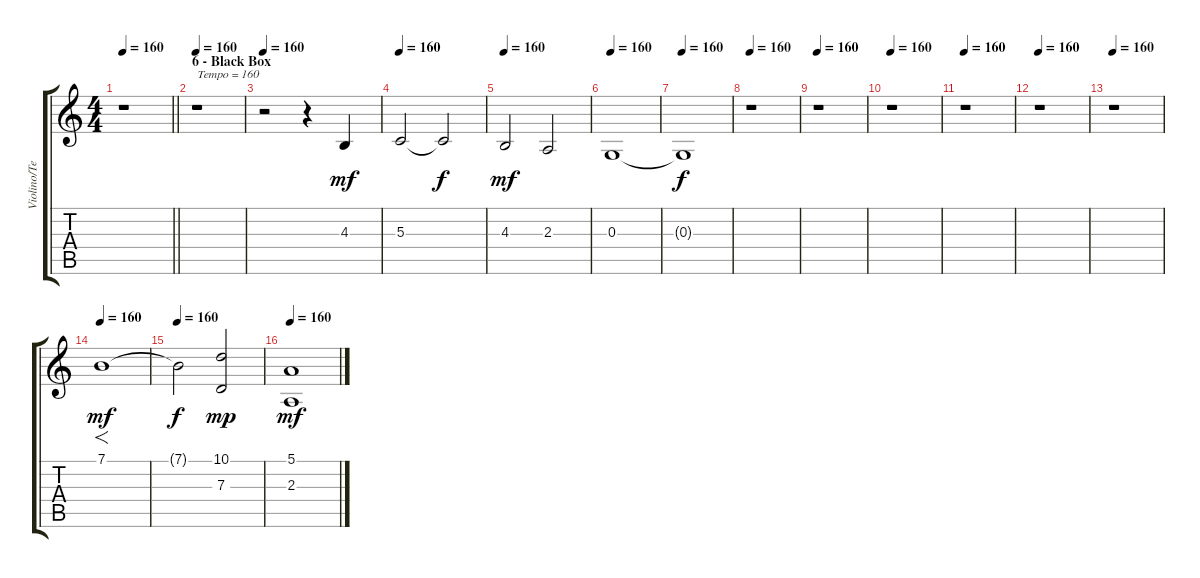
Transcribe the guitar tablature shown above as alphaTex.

\track ("Violino/Tempo" "Violino/Te") {instrument viola}
\staff {score tabs}
\tuning (E4 B3 G3 D3 A2 E2) {hide}
\ts (4 4)
\tempo 160
\clef g2
\barLineRight lightlight
\ks c
r.1{dy f} |
\section ("" "6 - Black Box")
\tempo 160
r.1{txt "Tempo = 160"} |
\tempo 160
r.2 r.4 4.3.4{dy mf} |
\tempo 160
5.3.2 5.3{t}.2{dy f} |
\tempo 160
4.3.2{dy mf} 2.3.2 |
\tempo 160
0.3.1 |
\tempo 160
0.3{t}.1{dy f} |
\tempo 160
r.1 |
\tempo 160
r.1 |
\tempo 160
r.1 |
\tempo 160
r.1 |
\tempo 160
r.1 |
\tempo 160
r.1 |
\tempo 160
7.1.1{f dy mf} |
\tempo 160
7.1{t}.2{dy f} (10.1 7.3).2{dy mp} |
\tempo 160
(5.1 2.3).1{dy mf}
